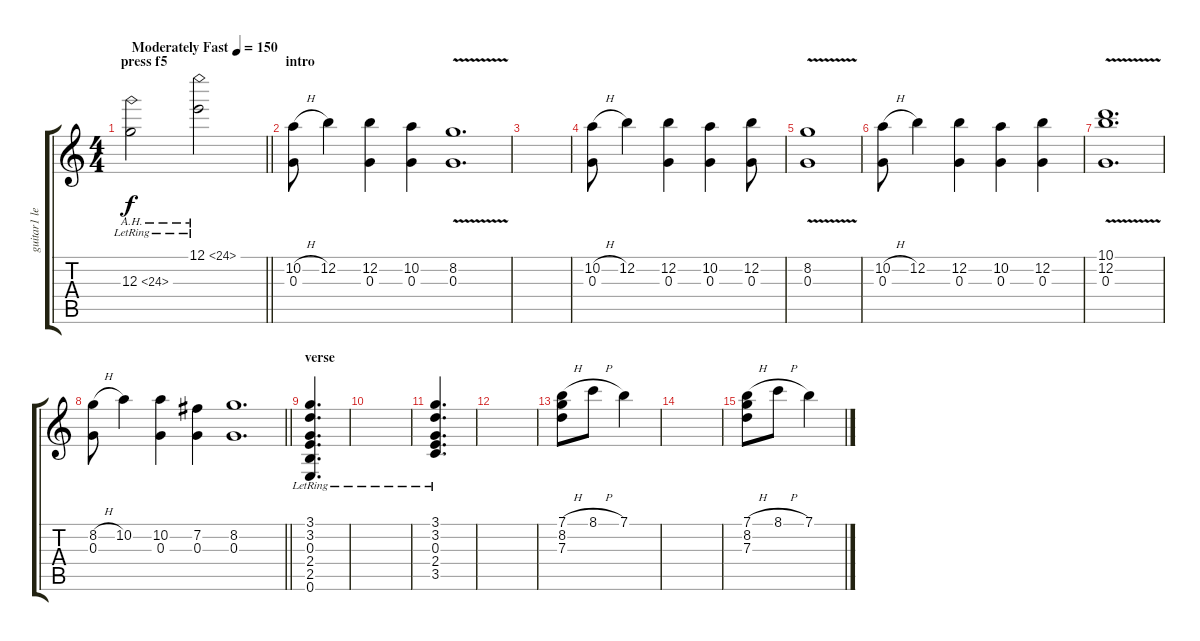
\track ("guitar1 lead" "guitar1 le") {instrument acousticguitarsteel}
\staff {score tabs}
\tuning (E4 B3 G3 D3 A2 E2) {hide}
\ts (4 4)
\section ("" "press f5")
\tempo (150 "Moderately Fast")
\clef g2
\barLineRight lightlight
\ks c
12.3{ah 12 lr}.2{dy f instrument acousticguitarsteel} 12.1{ah 12 lr}.2 |
\section ("" "intro")
(10.2{h} 0.3).8 12.2.4 (12.2 0.3).4 (10.2 0.3).4 (8.2{v} 0.3).1{d} |
|
(10.2{h} 0.3).8 12.2.4 (12.2 0.3).4 (10.2 0.3).4 (12.2 0.3).8 |
(8.2{v} 0.3).1 |
(10.2{h} 0.3).8 12.2.4 (12.2 0.3).4 (10.2 0.3).4 (12.2 0.3).4 |
(10.1 12.2 0.3{v}).1{d} |
\barLineRight lightlight
(8.2{h} 0.3).8 10.2.4 (10.2 0.3).4 (7.2 0.3).4 (8.2 0.3).1{d} |
\section ("" "verse")
(3.1{lr} 3.2{lr} 0.3{lr} 2.4{lr} 2.5{lr} 0.6{lr}).4{d} |
|
(3.1{lr} 3.2{lr} 0.3{lr} 2.4{lr} 3.5{lr}).4{d} |
|
(7.1{h} 8.2 7.3).8 8.1{h}.8 7.1.4 |
|
(7.1{h} 8.2 7.3).8 8.1{h}.8 7.1.4
